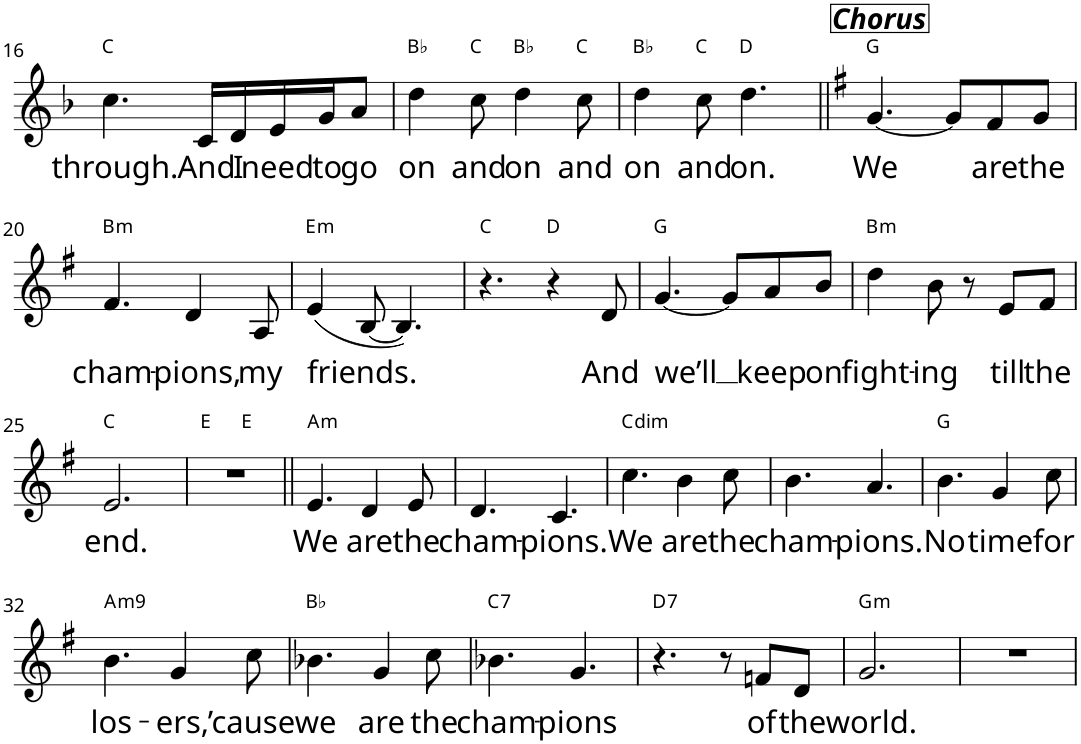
**kern	**text	**harte
*part1	*part1	*part1
*staff1	*staff1	*
*I"P1	*	*
!!LO:PB:g=z
*clefG2	*	*
*k[b-]	*	*
*F:	*	*
*M6/8	*	*
=16	=16	=16
!	!LO:LY:b	!
4.cc\	through.	C:maj
!	!LO:LY:b	!
16c/LL	And	.
!	!LO:LY:b	!
16d/	I	.
!	!LO:LY:b	!
16e/	need	.
!	!LO:LY:b	!
16g/J	to	.
!	!LO:LY:b	!
8a/J	go	.
=17	=17	=17
!	!LO:LY:b	!
4dd\	on	Bb:maj
!	!LO:LY:b	!
8cc\	and	C:maj
!	!LO:LY:b	!
4dd\	on	Bb:maj
!	!LO:LY:b	!
8cc\	and	C:maj
=18	=18	=18
!	!LO:LY:b	!
4dd\	on	Bb:maj
!	!LO:LY:b	!
8cc\	and	C:maj
!	!LO:LY:b	!
4.dd\	on.	D:maj
=19||	=19||	=19||
*k[f#]	*	*
*G:	*	*
!LO:TX:a:Bi:t=Chorus	!	!
!	!LO:LY:b	!
[4.g/	We	G:maj
8g/L]	.	.
!	!LO:LY:b	!
8f#/	are	.
!	!LO:LY:b	!
8g/J	the	.
!!LO:LB:g=z
=20	=20	=20
!	!LO:LY:b	!LO:H:kt=m
4.f#/	cham-	B:min
!	!LO:LY:b	!
4d/	-pions,	.
!	!LO:LY:b	!
8A/	my	.
=21	=21	=21
!	!LO:LY:b	!LO:H:kt=m
(4e/	friends.	E:min
[8B/	.	.
4.B/])	.	.
=22	=22	=22
4.r	.	C:maj
4r	.	D:maj
!	!LO:LY:b	!
8d/	And	.
=23	=23	=23
!	!LO:LY:b	!
[4.g/	we’ll	G:maj
8g/L]	.	.
!	!LO:LY:b	!
8a/	keep	.
!	!LO:LY:b	!
8b/J	on	.
=24	=24	=24
!	!LO:LY:b	!LO:H:kt=m
4dd\	fight-	B:min
!	!LO:LY:b	!
8b\	-ing	.
8r	.	.
!	!LO:LY:b	!
8e/L	till	.
!	!LO:LY:b	!
8f#/J	the	.
!!LO:LB:g=z
=25	=25	=25
!	!LO:LY:b	!
2.e/	end.	C:maj
=26	=26	=26
*^	*	*
2.r	4.ryy	.	E:maj
.	4.ryy	.	E:maj
=27||	=27||	=27||	=27||
!	!	!LO:LY:b	!LO:H:kt=m
*v	*v	*	*
4.e/	We	A:min
!	!LO:LY:b	!
4d/	are	.
!	!LO:LY:b	!
8e/	the	.
=28	=28	=28
!	!LO:LY:b	!
4.d/	cham-	.
!	!LO:LY:b	!
4.c/	-pions.	.
=29	=29	=29
!	!LO:LY:b	!LO:H:kt=dim
4.cc\	We	C:dim
!	!LO:LY:b	!
4b\	are	.
!	!LO:LY:b	!
8cc\	the	.
=30	=30	=30
!	!LO:LY:b	!
4.b\	cham-	.
!	!LO:LY:b	!
4.a/	-pions.	.
=31	=31	=31
!	!LO:LY:b	!
4.b\	No	G:maj
!	!LO:LY:b	!
4g/	time	.
!	!LO:LY:b	!
8cc\	for	.
!!LO:LB:g=z
=32	=32	=32
!	!LO:LY:b	!LO:H:kt=m9
4.b\	los-	A:min9
!	!LO:LY:b	!
4g/	-ers,	.
!	!LO:LY:b	!
8cc\	’cause	.
=33	=33	=33
!	!LO:LY:b	!
4.b-X\	we	Bb:maj
!	!LO:LY:b	!
4g/	are	.
!	!LO:LY:b	!
8cc\	the	.
=34	=34	=34
!	!LO:LY:b	!LO:H:kt=7
4.b-X\	cham-	C:7
!	!LO:LY:b	!
4.g/	-pions	.
=35	=35	=35
!	!	!LO:H:kt=7
4.r	.	D:7
8r	.	.
!	!LO:LY:b	!
8fn/L	of	.
!	!LO:LY:b	!
8d/J	the	.
=36	=36	=36
!	!LO:LY:b	!LO:H:kt=m
2.g/	world.	G:min
=37	=37	=37
2.r	.	.
=	=	=
*-	*-	*-
